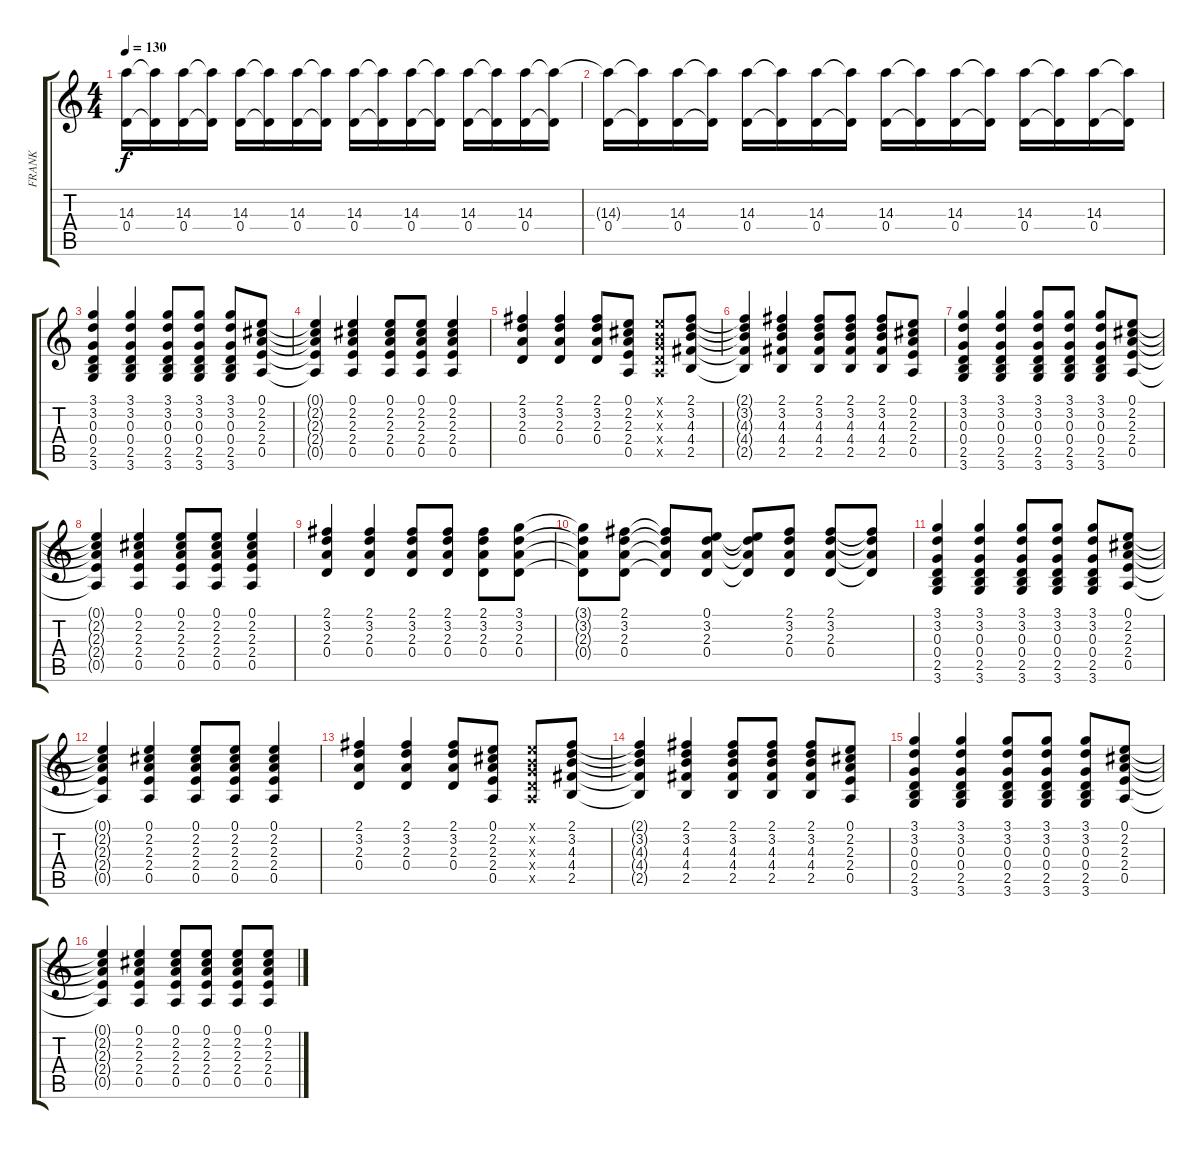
\track ("FRANK" "FRANK") {instrument acousticguitarsteel}
\staff {score tabs}
\tuning (E4 B3 G3 D3 A2 E2) {hide}
\ts (4 4)
\tempo 130
\clef g2
\ks c
(14.3 0.4).16{dy f} (14.3{t} 0.4{t}).16 (14.3 0.4).16 (14.3{t} 0.4{t}).16 (14.3 0.4).16 (14.3{t} 0.4{t}).16 (14.3 0.4).16 (14.3{t} 0.4{t}).16 (14.3 0.4).16 (14.3{t} 0.4{t}).16 (14.3 0.4).16 (14.3{t} 0.4{t}).16 (14.3 0.4).16 (14.3{t} 0.4{t}).16 (14.3 0.4).16 (14.3{t} 0.4{t}).16 |
(14.3{t} 0.4).16 (14.3{t} 0.4{t}).16 (14.3 0.4).16 (14.3{t} 0.4{t}).16 (14.3 0.4).16 (14.3{t} 0.4{t}).16 (14.3 0.4).16 (14.3{t} 0.4{t}).16 (14.3 0.4).16 (14.3{t} 0.4{t}).16 (14.3 0.4).16 (14.3{t} 0.4{t}).16 (14.3 0.4).16 (14.3{t} 0.4{t}).16 (14.3 0.4).16 (14.3{t} 0.4{t}).16 |
(3.1 3.2 0.3 0.4 2.5 3.6).4 (3.1 3.2 0.3 0.4 2.5 3.6).4 (3.1 3.2 0.3 0.4 2.5 3.6).8 (3.1 3.2 0.3 0.4 2.5 3.6).8 (3.1 3.2 0.3 0.4 2.5 3.6).8 (0.1 2.2 2.3 2.4 0.5).8 |
(0.1{t} 2.2{t} 2.3{t} 2.4{t} 0.5{t}).4 (0.1 2.2 2.3 2.4 0.5).4 (0.1 2.2 2.3 2.4 0.5).8 (0.1 2.2 2.3 2.4 0.5).8 (0.1 2.2 2.3 2.4 0.5).4 |
(2.1 3.2 2.3 0.4).4 (2.1 3.2 2.3 0.4).4 (2.1 3.2 2.3 0.4).8 (0.1 2.2 2.3 2.4 0.5).8 (0.1{x} 0.2{x} 0.3{x} 0.4{x} 0.5{x}).8 (2.1 3.2 4.3 4.4 2.5).8 |
(2.1{t} 3.2{t} 4.3{t} 4.4{t} 2.5{t}).4 (2.1 3.2 4.3 4.4 2.5).4 (2.1 3.2 4.3 4.4 2.5).8 (2.1 3.2 4.3 4.4 2.5).8 (2.1 3.2 4.3 4.4 2.5).8 (0.1 2.2 2.3 2.4 0.5).8 |
(3.1 3.2 0.3 0.4 2.5 3.6).4 (3.1 3.2 0.3 0.4 2.5 3.6).4 (3.1 3.2 0.3 0.4 2.5 3.6).8 (3.1 3.2 0.3 0.4 2.5 3.6).8 (3.1 3.2 0.3 0.4 2.5 3.6).8 (0.1 2.2 2.3 2.4 0.5).8 |
(0.1{t} 2.2{t} 2.3{t} 2.4{t} 0.5{t}).4 (0.1 2.2 2.3 2.4 0.5).4 (0.1 2.2 2.3 2.4 0.5).8 (0.1 2.2 2.3 2.4 0.5).8 (0.1 2.2 2.3 2.4 0.5).4 |
(2.1 3.2 2.3 0.4).4 (2.1 3.2 2.3 0.4).4 (2.1 3.2 2.3 0.4).8 (2.1 3.2 2.3 0.4).8 (2.1 3.2 2.3 0.4).8 (3.1 3.2 2.3 0.4).8 |
(3.1{t} 3.2{t} 2.3{t} 0.4{t}).8 (2.1 3.2 2.3 0.4).8 (2.1{t} 3.2{t} 2.3{t} 0.4{t}).8 (0.1 3.2 2.3 0.4).8 (0.1{t} 3.2{t} 2.3{t} 0.4{t}).8 (2.1 3.2 2.3 0.4).8 (2.1 3.2 2.3 0.4).8 (2.1{t} 3.2{t} 2.3{t} 0.4{t}).8 |
(3.1 3.2 0.3 0.4 2.5 3.6).4 (3.1 3.2 0.3 0.4 2.5 3.6).4 (3.1 3.2 0.3 0.4 2.5 3.6).8 (3.1 3.2 0.3 0.4 2.5 3.6).8 (3.1 3.2 0.3 0.4 2.5 3.6).8 (0.1 2.2 2.3 2.4 0.5).8 |
(0.1{t} 2.2{t} 2.3{t} 2.4{t} 0.5{t}).4 (0.1 2.2 2.3 2.4 0.5).4 (0.1 2.2 2.3 2.4 0.5).8 (0.1 2.2 2.3 2.4 0.5).8 (0.1 2.2 2.3 2.4 0.5).4 |
(2.1 3.2 2.3 0.4).4 (2.1 3.2 2.3 0.4).4 (2.1 3.2 2.3 0.4).8 (0.1 2.2 2.3 2.4 0.5).8 (0.1{x} 0.2{x} 0.3{x} 0.4{x} 0.5{x}).8 (2.1 3.2 4.3 4.4 2.5).8 |
(2.1{t} 3.2{t} 4.3{t} 4.4{t} 2.5{t}).4 (2.1 3.2 4.3 4.4 2.5).4 (2.1 3.2 4.3 4.4 2.5).8 (2.1 3.2 4.3 4.4 2.5).8 (2.1 3.2 4.3 4.4 2.5).8 (0.1 2.2 2.3 2.4 0.5).8 |
(3.1 3.2 0.3 0.4 2.5 3.6).4 (3.1 3.2 0.3 0.4 2.5 3.6).4 (3.1 3.2 0.3 0.4 2.5 3.6).8 (3.1 3.2 0.3 0.4 2.5 3.6).8 (3.1 3.2 0.3 0.4 2.5 3.6).8 (0.1 2.2 2.3 2.4 0.5).8 |
(0.1{t} 2.2{t} 2.3{t} 2.4{t} 0.5{t}).4 (0.1 2.2 2.3 2.4 0.5).4 (0.1 2.2 2.3 2.4 0.5).8 (0.1 2.2 2.3 2.4 0.5).8 (0.1 2.2 2.3 2.4 0.5).8 (0.1 2.2 2.3 2.4 0.5).8
